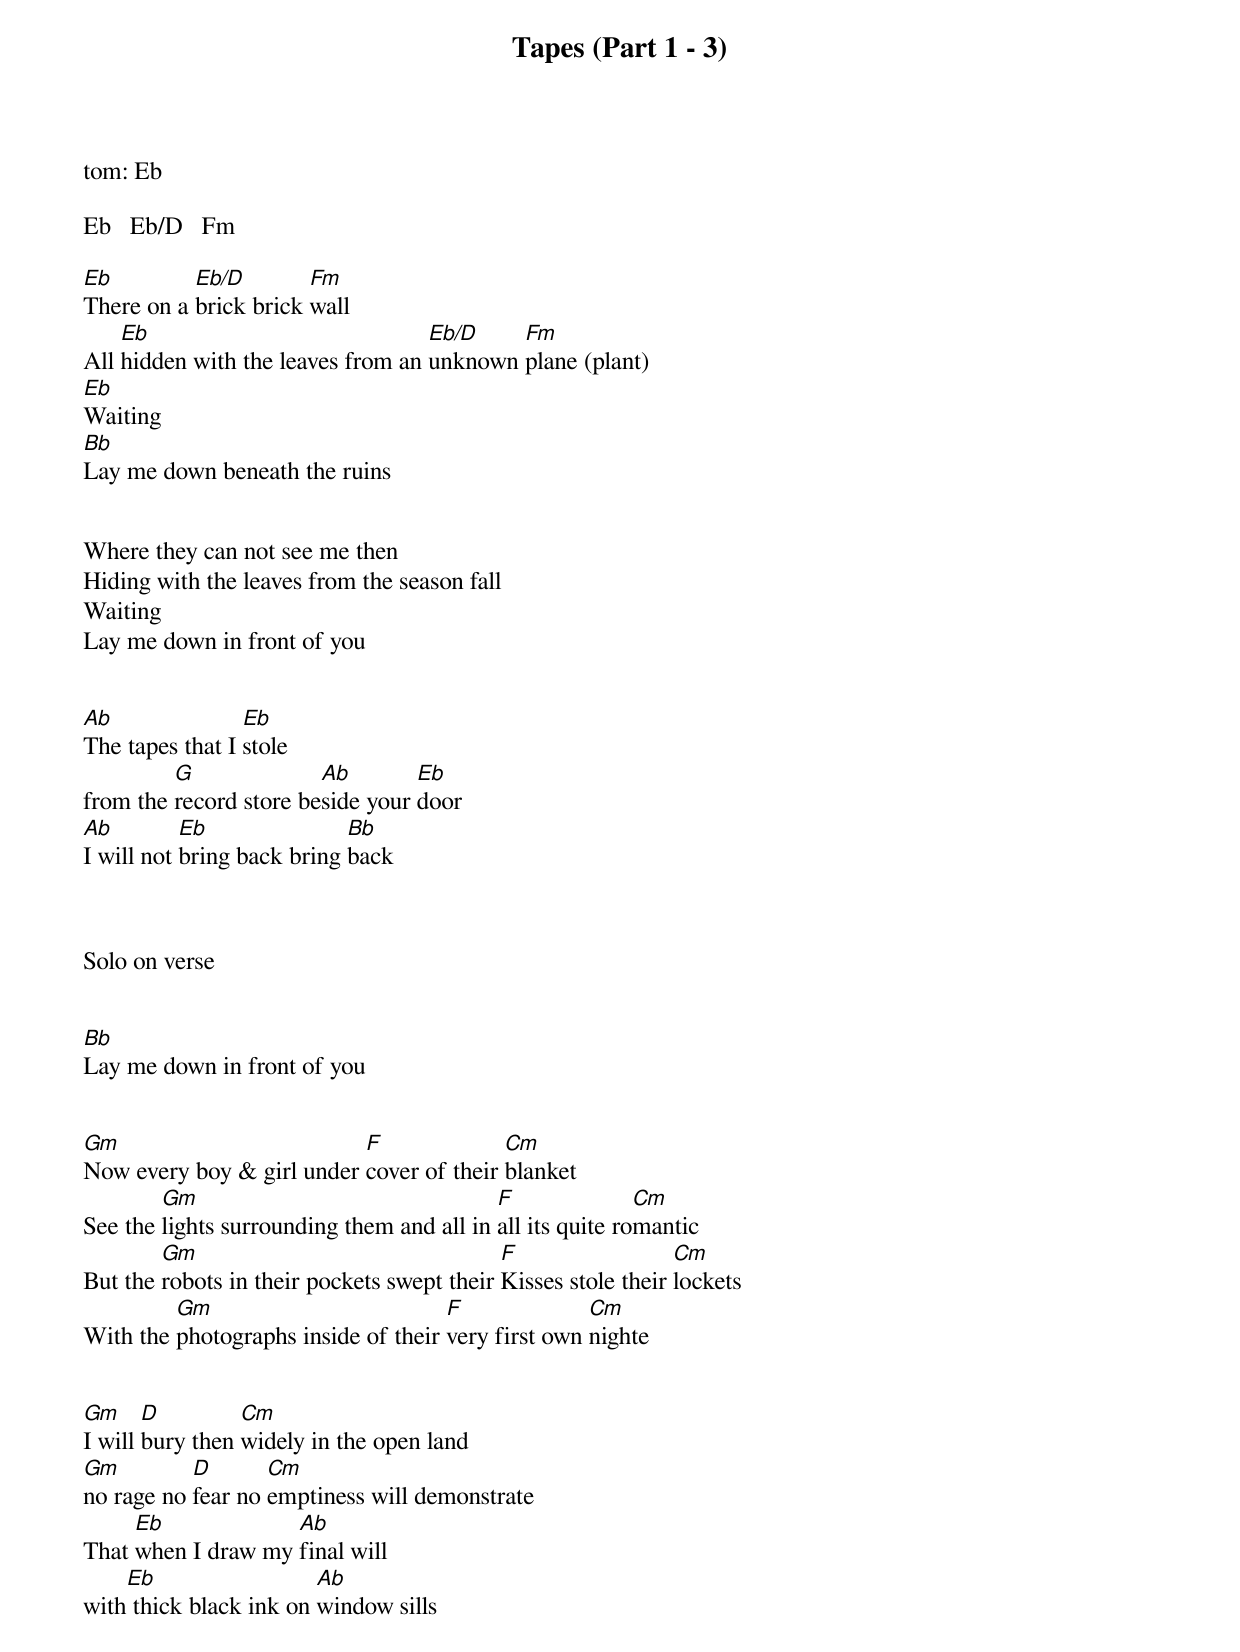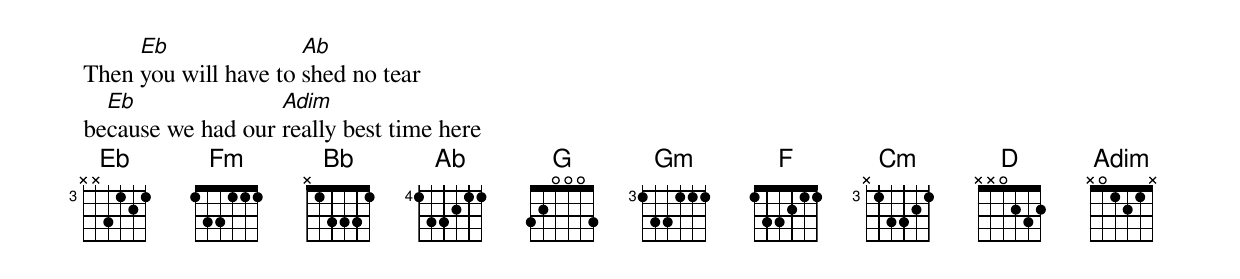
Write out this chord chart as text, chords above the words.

Tapes (Part 1 - 3)
tom: Eb

Eb   Eb/D   Fm

Eb         Eb/D        Fm
There on a brick brick wall
    Eb                             Eb/D    Fm
All hidden with the leaves from an unknown plane (plant)
Eb
Waiting
Bb
Lay me down beneath the ruins


Where they can not see me then
Hiding with the leaves from the season fall
Waiting
Lay me down in front of you


Ab               Eb
The tapes that I stole
         G              Ab        Eb
from the record store beside your door
Ab         Eb               Bb
I will not bring back bring back



Solo on verse


Bb
Lay me down in front of you


Gm                         F              Cm
Now every boy & girl under cover of their blanket
        Gm                                 F               Cm
See the lights surrounding them and all in all its quite romantic
        Gm                                  F                  Cm
But the robots in their pockets swept their Kisses stole their lockets
         Gm                          F              Cm
With the photographs inside of their very first own nighte


Gm     D         Cm
I will bury then widely in the open land
Gm         D       Cm
no rage no fear no emptiness will demonstrate
     Eb             Ab
That when I draw my final will
    Eb                  Ab
with thick black ink on window sills
     Eb               Ab
Then you will have to shed no tear
  Eb               Adim
because we had our really best time here
